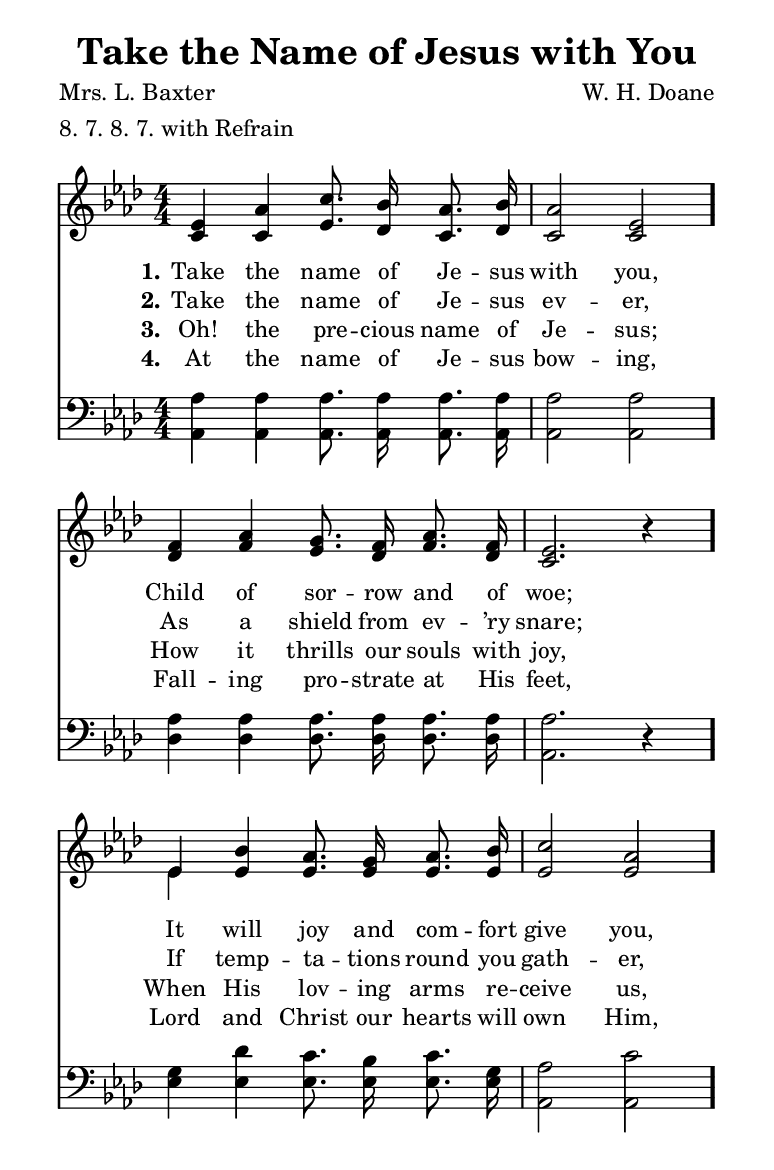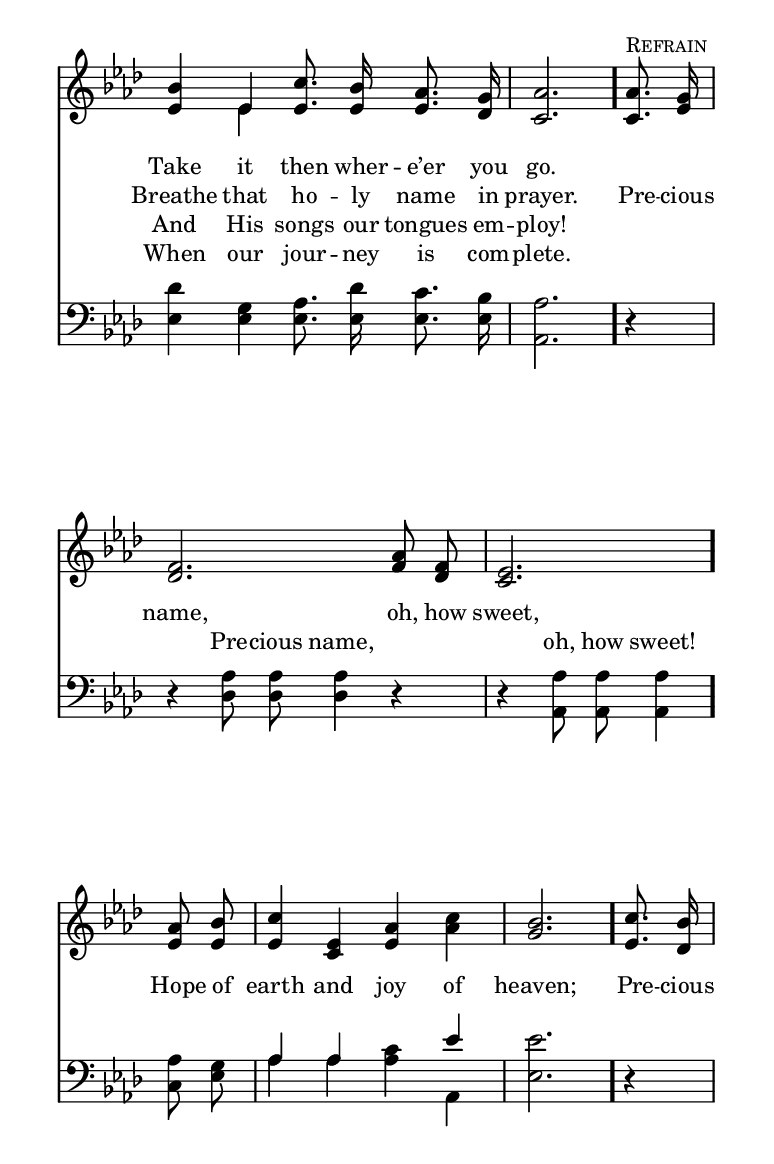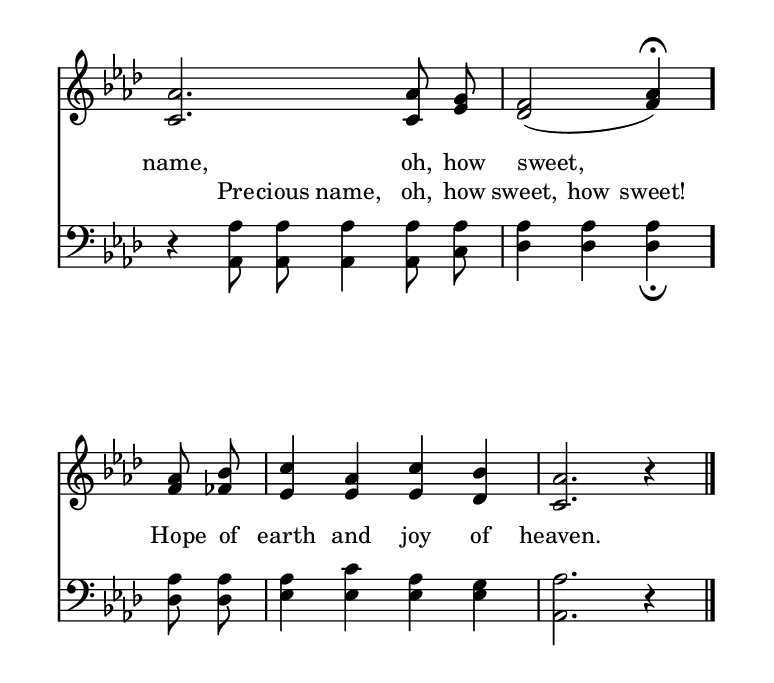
\include "common/global.ily"
\paper {
  \include "common/paper.ily"
}

\header{
  hymnnumber = "194"
  title = "Take the Name of Jesus with You"
  tunename = ""
  meter = "8. 7. 8. 7. with Refrain"
  poet = "Mrs. L. Baxter"
  composer = "W. H. Doane"
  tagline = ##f
}

ta = { \tempo 4=80 }
tb = { \tempo 4=40 }

global = {
  \include "common/overrides.ily"
  \override Staff.TimeSignature.style = #'numbered % original has `c`
  \time 4/4
  \override Score.MetronomeMark.transparent = ##t % hide all fermata changes too
  \ta
  \key aes \major
  \autoBeamOff
}

patternA = { c4 c c8. c16 c8. c16 | c2 c }
patternB = { c4 c c8. c16 c8. c16 | c2. }

notesSoprano = {
\global
\relative c' {

  ees4 aes c8. bes16 aes8. bes16 | aes2 ees
  \changePitch \patternB { f aes g f aes f | ees } r4
  \changePitch \patternA { ees bes' aes g aes bes | c aes }
  \changePitch \patternB { bes ees, c' bes aes g | aes }

  << s^\markup { \small \caps "Refrain" }
  { aes8. g16 | f2. aes8 f | ees2. } >>
  aes8 bes | c4 ees, aes c | bes2.
  c8. bes16 | aes2. aes8 g | f2( \tb aes4) \fermata \ta
  aes8 bes | c4 aes c bes | aes2. r4

  \bar "|."

}
}

notesAlto = {
\global
\relative e' {

  \changePitch \patternA { c c ees des c des | c c }
  \changePitch \patternB { des f ees des f des | c } r4
  \changePitch \patternA { ees ees ees ees ees ees | ees ees }
  \changePitch \patternB { ees ees ees ees ees des | c }

  c8. ees16 | des2. f8 des | c2.
  ees8 ees | ees4 c ees aes | g2.
  ees8. des16 | c2. c8 ees | des2( f4)
  f8 fes | ees4 ees ees des | c2. r4

}
}

notesTenor = {
\global
\relative a {

  \changePitch \patternA { aes aes aes aes aes aes | aes aes }
  \changePitch \patternB { aes aes aes aes aes aes | aes } r4
  \changePitch \patternA { g des' c bes c g | aes c }
  \changePitch \patternB { des g, aes des c bes | aes }

  r4 | r4 aes8 aes aes4 r4 | r4 aes8 aes aes4
  aes8 g | aes4 aes c ees | ees2.
  r4 | r4 aes,8 aes aes4 aes8 aes | aes4 aes aes
  aes8 aes | aes4 c aes g | aes2. r4

}
}

notesBass = {
\global
\relative f, {

  \changePitch \patternA { aes aes aes aes aes aes | aes aes }
  \changePitch \patternB { des des des des des des | aes } r4
  \changePitch \patternA { ees' ees ees ees ees ees | aes, aes }
  \changePitch \patternB { ees' ees ees ees ees ees | aes, }

  r4 | r4 des8 des des4 r4 | r4 aes8 aes aes4
  c8 ees | aes4 aes aes aes, | ees'2.
  r4 | r4 aes,8 aes aes4 aes8 c | des4 des des_\fermata
  des8 des | ees4 ees ees ees | aes,2. r4

}
}

Refrain = \lyricmode {

Pre -- cious name, oh, how sweet, \bar "."
Hope of earth and joy of heaven; \bar "."
Pre -- cious name, oh, how sweet, \bar "."
Hope of earth and joy of heaven. \bar "."

}

wordsA = \lyricmode {
\set stanza = "1."

Take the name of Je -- sus with you, \bar "."
Child of sor -- row and of woe; \bar "."
It will joy and com -- fort give you, \bar "."
Take it then wher -- e’er you go. \bar "."

}

wordsB = \lyricmode {
\set stanza = "2."

Take the name of Je -- sus ev -- er,
As a shield from ev -- ’ry snare;
If temp -- ta -- tions round you gath -- er,
Breathe that ho -- ly name in prayer.

\Refrain

}

wordsC = \lyricmode {
\set stanza = "3."

Oh! the pre -- cious name of Je -- sus;
How it thrills our souls with joy,
When His lov -- ing arms re -- ceive us,
And His songs our tongues em -- ploy!

}

wordsD = \lyricmode {
\set stanza = "4."

At the name of Je -- sus bow -- ing,
Fall -- ing pro -- strate at His feet,
Lord and Christ our hearts will own Him,
When our jour -- ney is com -- plete.

}

underWords = \lyricmode {

{ \repeat unfold 30 \skip 4 }
Pre -- cious name, oh, how sweet!
{ \repeat unfold 7 \skip 4 }
Pre -- cious name, oh, how sweet, how sweet!

}

\score {
  \context ChoirStaff <<
    \context Staff = upper <<
      \set Staff.autoBeaming = ##f
      \set ChoirStaff.systemStartDelimiter = #'SystemStartBar
      \set ChoirStaff.printPartCombineTexts = ##f
      \partcombine #'(2 . 9) \notesSoprano \notesAlto
      \context NullVoice = sopranos { \voiceOne << \notesSoprano >> }
      \context Lyrics = one   \lyricsto sopranos \wordsA
      \context Lyrics = two   \lyricsto sopranos \wordsB
      \context Lyrics = three \lyricsto sopranos \wordsC
      \context Lyrics = four  \lyricsto sopranos \wordsD
    >>
    \context Staff = men <<
      \set Staff.autoBeaming = ##f
      \clef bass
      \set ChoirStaff.printPartCombineTexts = ##f
      \partcombine #'(2 . 9) \notesTenor \notesBass
      \context NullVoice = tenors { \voiceOne << \notesTenor >> }
    >>
    \context Lyrics = three \lyricsto tenors \underWords
  >>
  \layout {
    \include "common/layout.ily"
  }
  \midi{
    \include "common/midi.ily"
  }
}

\version "2.19.49"  % necessary for upgrading to future LilyPond versions.

% vi:set et ts=2 sw=2 ai nocindent syntax=lilypond:
